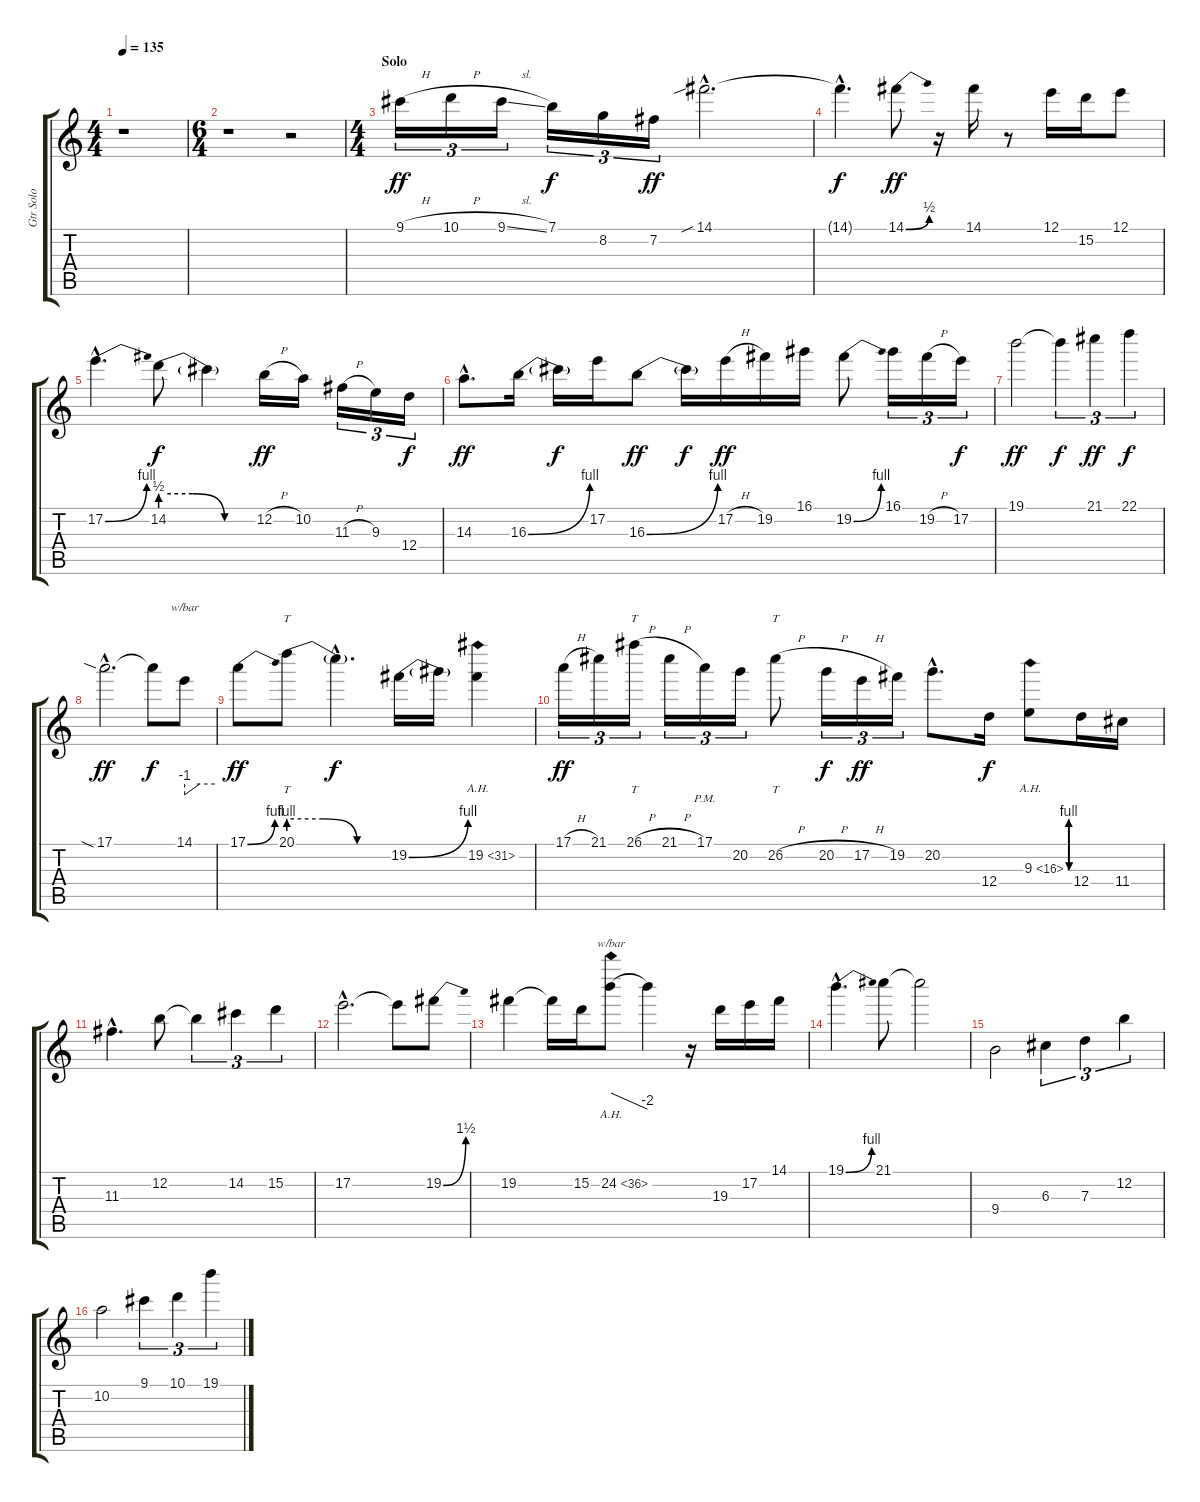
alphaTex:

\track ("Gtr Solo" "Gtr Solo") {instrument overdrivenguitar}
\staff {score tabs}
\tuning (E4 B3 G3 D3 A2 E2) {hide}
\ts (4 4)
\tempo 135
\clef g2
\ks c
r.1{dy ff} |
\ts (6 4)
r.1 r.2 |
\ts (4 4)
\section ("" "Solo")
9.1{h}.16{tu (3 2)} 10.1{h}.16{tu (3 2)} 9.1{sl}.16{tu (3 2)} 7.1.16{tu (3 2) dy f} 8.2.16{tu (3 2)} 7.2.16{tu (3 2) dy ff} 14.1{sib hac}.2{d} |
14.1{hac t}.4{d dy f} 14.1{be (bend 0 0 60 2)}.8{dy ff} r.16 14.1.16 r.8 12.1.16 15.2.16 12.1.8 |
17.2{be (bend 0 0 60 4) hac}.4{d} 14.2{be (custom 0 2 20 2 40 0 60 0)}.8{dy f} 14.2{t}.4 12.2{h}.16{dy ff} 10.2.16 11.3{h}.16{tu (3 2)} 9.3.16{tu (3 2)} 12.4.16{tu (3 2) dy f} |
14.3{hac}.8{d dy ff} 16.3{be (bend 0 0 60 4)}.16 16.3{t}.16{dy f} 17.2.16 16.3{be (bend 0 0 60 4)}.8{dy ff} 16.3{t}.16{dy f} 17.2{h}.16{dy ff} 19.2.16 16.1.16 19.2{be (bend 0 0 60 4)}.8 16.1.16{tu (3 2)} 19.2{h}.16{tu (3 2)} 17.2.16{tu (3 2) dy f} |
19.1.2{dy ff} 19.1{t}.4{tu (3 2) dy f} 21.1.4{tu (3 2) dy ff} 22.1.4{tu (3 2) dy f} |
17.1{sia hac}.2{d dy ff} 17.1{t}.8{dy f} 14.1.8{tbe (custom default 0 -4 30 0 60 0)} |
17.1{be (bend 0 0 60 4)}.8{dy ff} 20.1{be (custom 0 4 20 4 40 0 60 0)}.8{tt} 20.1{hac t}.4{d dy f} 19.2{be (bend 0 0 60 4)}.16 19.2{t}.16 19.2{ah 12}.4 |
17.1{h}.16{tu (3 2) dy ff} 21.1.16{tu (3 2)} 26.1{h}.16{tt tu (3 2)} 21.1{h}.16{tu (3 2)} 17.1{pm}.16{tu (3 2)} 20.2.16{tu (3 2)} 26.2{h}.8{tt} 20.2{h}.16{tu (3 2) dy f} 17.2{h}.16{tu (3 2) dy ff} 19.2.16{tu (3 2)} 20.2{hac}.8{d} 12.4.16{dy f} 9.3{be (custom 0 0 15 4 30 4 45 0 60 0) ah 7}.8 12.4.16 11.4.16 |
11.3{hac}.4{d} 12.2.8 12.2{t}.4{tu (3 2)} 14.2.4{tu (3 2)} 15.2.4{tu (3 2)} |
17.2{hac}.2{d} 17.2{t}.8 19.2{be (bend 0 0 60 6)}.8 |
19.2.4 19.2{t}.16 15.2.16 24.2{ah 12}.8{tbe (dive default 0 0 60 -8)} 24.2{t}.4 r.16 19.3.16 17.2.16 14.1.16 |
19.1{be (bend 0 0 60 4) hac}.4{d} 21.1.8 21.1{t}.2 |
9.4.2 6.3.4{tu (3 2)} 7.3.4{tu (3 2)} 12.2.4{tu (3 2)} |
10.2.2 9.1.4{tu (3 2)} 10.1.4{tu (3 2)} 19.1.4{tu (3 2)}
